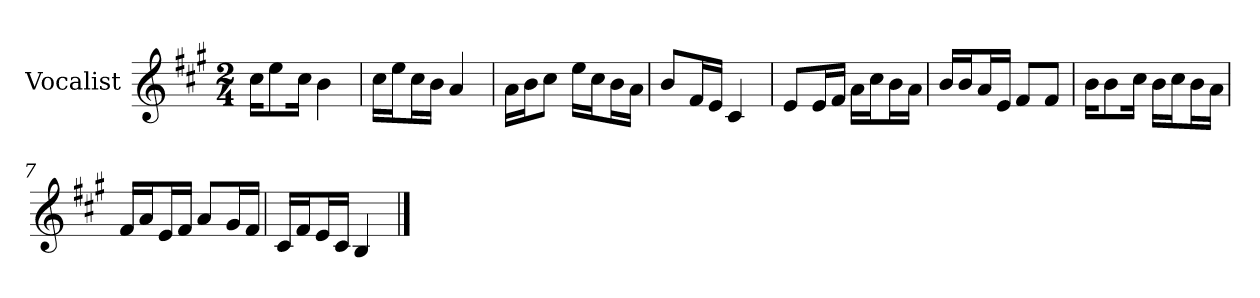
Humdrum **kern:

**kern
*part1
*staff1
*I"Vocalist
*k[f#c#g#]
*A:
*M2/4
=
16cc#KL
8ee
16cc#Jk
4b
=1
16cc#LL
16eeJ
16cc#L
16bJJ
4a
=2
16aLL
16bJ
8cc#J
16eeLL
16cc#J
16bL
16aJJ
=3
8bL
16f#L
16eJJ
4c#
=4
8eL
16eL
16f#JJ
16aLL
16cc#J
16bL
16aJJ
=5
16bLL
16bJ
16aL
16eJJ
8f#L
8f#J
=6
16bKL
8b
16cc#Jk
16bLL
16cc#J
16bL
16aJJ
=7
16f#LL
16aJ
16eL
16f#JJ
8aL
16g#L
16f#JJ
=8
16c#LL
16f#J
16eL
16c#JJ
4B
==
*-
